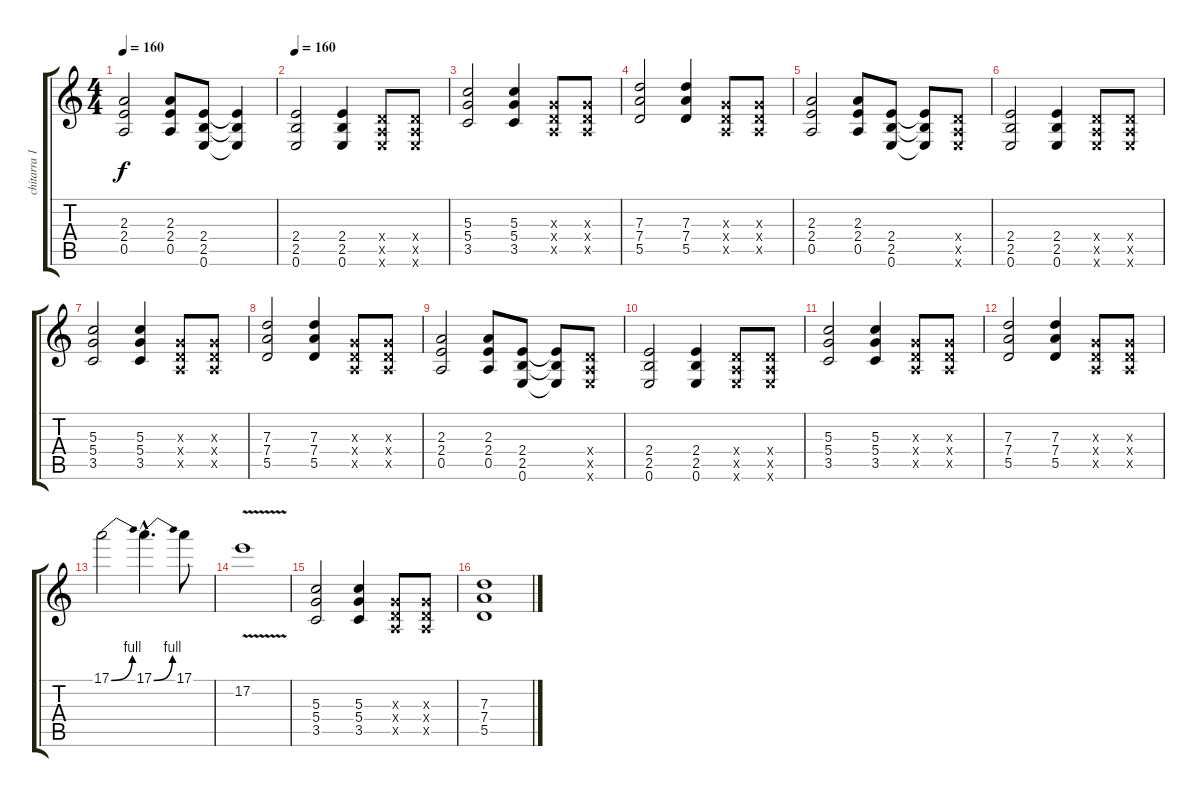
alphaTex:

\track ("chitarra 1" "chitarra 1") {instrument overdrivenguitar}
\staff {score tabs}
\tuning (E4 B3 G3 D3 A2 E2) {hide}
\ts (4 4)
\tempo 160
\clef g2
\ks c
(2.3 2.4 0.5).2{dy f} (2.3 2.4 0.5).8 (2.4 2.5 0.6).8 (2.4{t} 2.5{t} 0.6{t}).4 |
\tempo 160
(2.4 2.5 0.6).2{volume 12 balance 0 instrument distortionguitar} (2.4 2.5 0.6).4 (0.4{x} 0.5{x} 0.6{x}).8 (0.4{x} 0.5{x} 0.6{x}).8 |
(5.3 5.4 3.5).2 (5.3 5.4 3.5).4 (0.3{x} 0.4{x} 0.5{x}).8 (0.3{x} 0.4{x} 0.5{x}).8 |
(7.3 7.4 5.5).2 (7.3 7.4 5.5).4 (0.3{x} 0.4{x} 0.5{x}).8 (0.3{x} 0.4{x} 0.5{x}).8 |
(2.3 2.4 0.5).2 (2.3 2.4 0.5).8 (2.4 2.5 0.6).8 (2.4{t} 2.5{t} 0.6{t}).8 (0.4{x} 0.5{x} 0.6{x}).8 |
(2.4 2.5 0.6).2 (2.4 2.5 0.6).4 (0.4{x} 0.5{x} 0.6{x}).8 (0.4{x} 0.5{x} 0.6{x}).8 |
(5.3 5.4 3.5).2 (5.3 5.4 3.5).4 (0.3{x} 0.4{x} 0.5{x}).8 (0.3{x} 0.4{x} 0.5{x}).8 |
(7.3 7.4 5.5).2 (7.3 7.4 5.5).4 (0.3{x} 0.4{x} 0.5{x}).8 (0.3{x} 0.4{x} 0.5{x}).8 |
(2.3 2.4 0.5).2 (2.3 2.4 0.5).8 (2.4 2.5 0.6).8 (2.4{t} 2.5{t} 0.6{t}).8 (0.4{x} 0.5{x} 0.6{x}).8 |
(2.4 2.5 0.6).2 (2.4 2.5 0.6).4 (0.4{x} 0.5{x} 0.6{x}).8 (0.4{x} 0.5{x} 0.6{x}).8 |
(5.3 5.4 3.5).2 (5.3 5.4 3.5).4 (0.3{x} 0.4{x} 0.5{x}).8 (0.3{x} 0.4{x} 0.5{x}).8 |
(7.3 7.4 5.5).2 (7.3 7.4 5.5).4 (0.3{x} 0.4{x} 0.5{x}).8 (0.3{x} 0.4{x} 0.5{x}).8 |
17.1{be (bend 0 0 60 4)}.2 17.1{be (bend 0 0 60 4) hac}.4{d} 17.1.8 |
17.2{v}.1 |
(5.3 5.4 3.5).2 (5.3 5.4 3.5).4 (0.3{x} 0.4{x} 0.5{x}).8 (0.3{x} 0.4{x} 0.5{x}).8 |
(7.3 7.4 5.5).1{volume 5}
